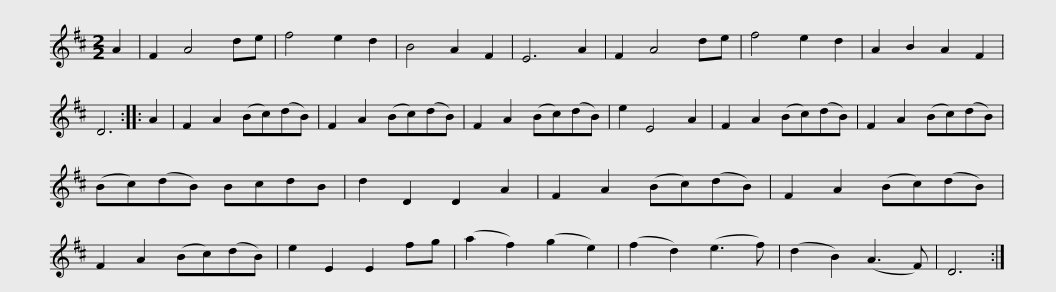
X:1
L:1/8
M:2/2
I:linebreak $
K:D
V:1 treble
V:1
 A2 | F2 A4 de | f4 e2 d2 | B4 A2 F2 | E6 A2 | %5
 F2 A4 de | f4 e2 d2 | A2 B2 A2 F2 | D6 :: A2 | %10
 F2 A2 (Bc)(dB) |$ F2 A2 (Bc)(dB) | F2 A2 (Bc)(dB) | e2 E4 A2 | F2 A2 (Bc)(dB) | %15
 F2 A2 (Bc)(dB) | (Bc)(dB) BcdB | d2 D2 D2 A2 |$ F2 A2 (Bc)(dB) | F2 A2 (Bc)(dB) | %20
 F2 A2 (Bc)(dB) | e2 E2 E2 fg | (a2 f2) (g2 e2) | (f2 d2) (e3 f) | (d2 B2) (A3 F) | %25
 D6 :| %26
